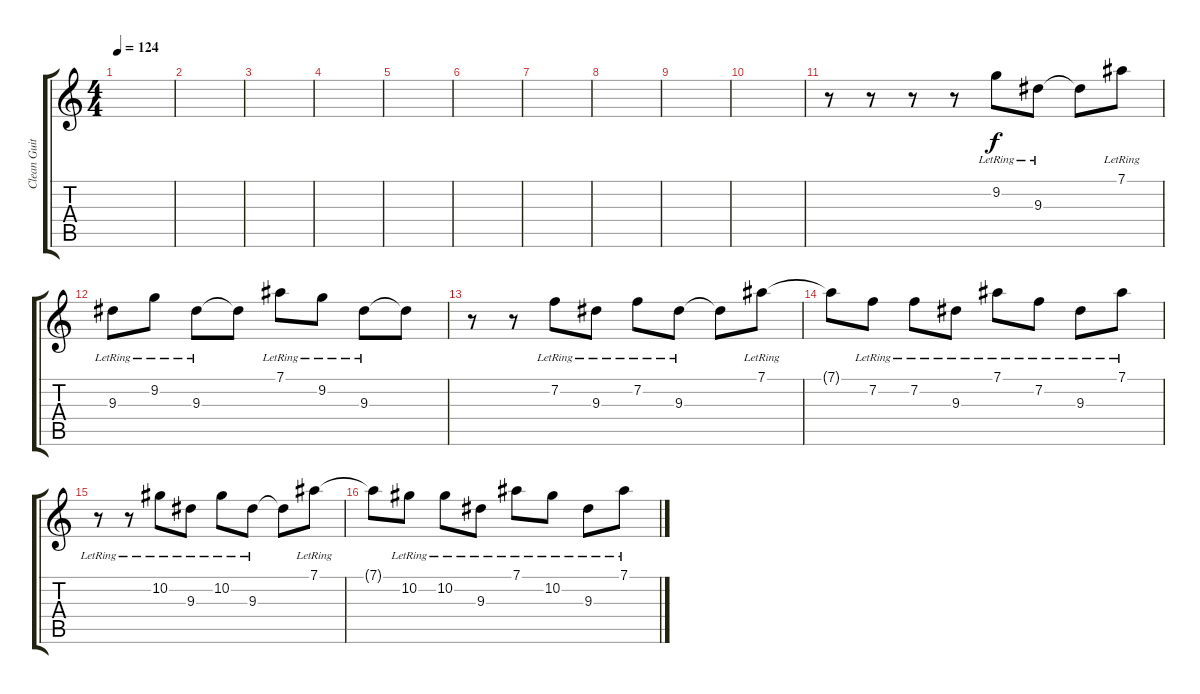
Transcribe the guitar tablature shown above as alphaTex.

\track ("Clean Guitar 2" "Clean Guit") {instrument electricguitarclean}
\staff {score tabs}
\tuning (Eb4 Bb3 Gb3 Db3 Ab2 Eb2) {hide}
\ts (4 4)
\tempo 124
\clef g2
\ks c
|
|
|
|
|
|
|
|
|
|
r.8 r.8 r.8 r.8 9.2{lr}.8 9.3{lr}.8 9.3{t}.8 7.1{lr}.8 |
9.3{lr}.8 9.2{lr}.8 9.3{lr}.8 9.3{t}.8 7.1{lr}.8 9.2{lr}.8 9.3{lr}.8 9.3{t}.8 |
r.8 r.8 7.2{lr}.8 9.3{lr}.8 7.2{lr}.8 9.3{lr}.8 9.3{t}.8 7.1{lr}.8 |
7.1{t}.8 7.2{lr}.8 7.2{lr}.8 9.3{lr}.8 7.1{lr}.8 7.2{lr}.8 9.3{lr}.8 7.1{lr}.8 |
r.8 r.8 10.2{lr}.8 9.3{lr}.8 10.2{lr}.8 9.3{lr}.8 9.3{t}.8 7.1{lr}.8 |
7.1{t}.8 10.2{lr}.8 10.2{lr}.8 9.3{lr}.8 7.1{lr}.8 10.2{lr}.8 9.3{lr}.8 7.1{lr}.8
